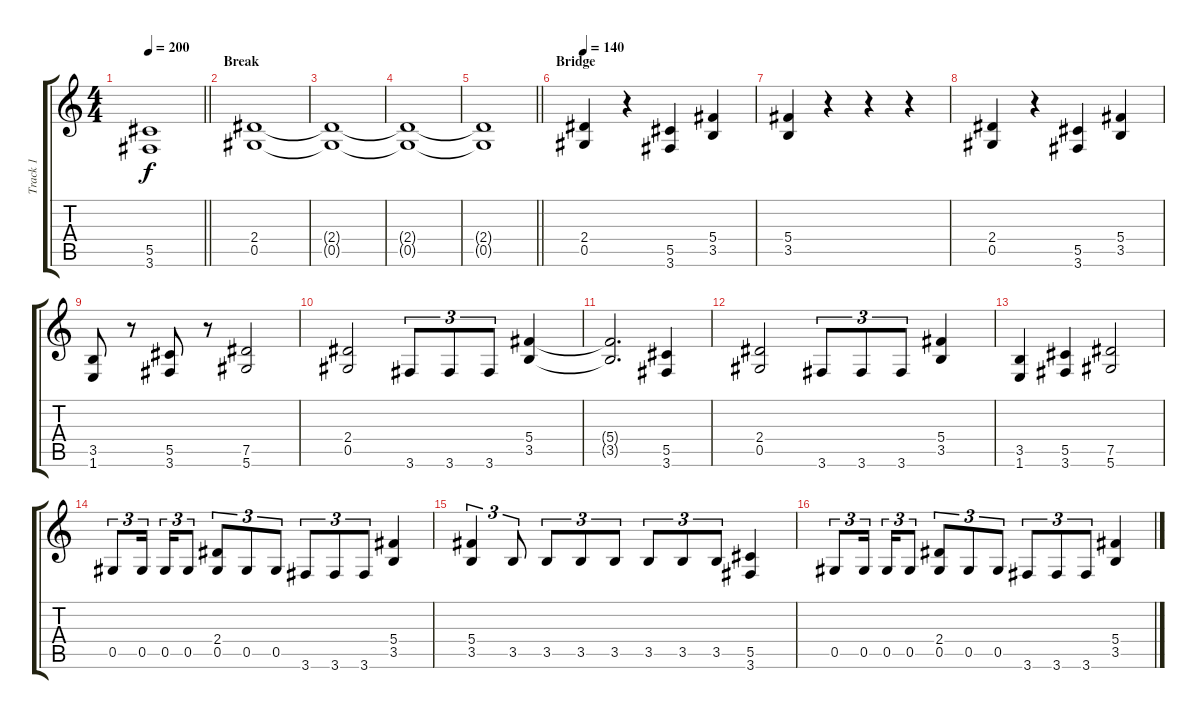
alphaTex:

\track ("Track 1" "Track 1") {instrument distortionguitar}
\staff {score tabs}
\tuning (Eb4 Bb3 Gb3 Db3 Ab2 Eb2) {hide}
\ts (4 4)
\tempo 200
\clef g2
\barLineRight lightlight
\ks c
(5.5{t} 3.6{t}).1{dy f} |
\section ("" "Break")
(2.4 0.5).1 |
(2.4{t} 0.5{t}).1 |
(2.4{t} 0.5{t}).1 |
\barLineRight lightlight
(2.4{t} 0.5{t}).1 |
\section ("" "Bridge")
\tempo 140
(2.4 0.5).4 r.4 (5.5 3.6).4 (5.4 3.5).4 |
(5.4 3.5).4 r.4 r.4 r.4 |
(2.4 0.5).4 r.4 (5.5 3.6).4 (5.4 3.5).4 |
(3.5 1.6).8 r.8 (5.5 3.6).8 r.8 (7.5 5.6).2 |
(2.4 0.5).2 3.6.8{tu (3 2)} 3.6.8{tu (3 2)} 3.6.8{tu (3 2)} (5.4 3.5).4 |
(5.4{t} 3.5{t}).2{d} (5.5 3.6).4 |
(2.4 0.5).2 3.6.8{tu (3 2)} 3.6.8{tu (3 2)} 3.6.8{tu (3 2)} (5.4 3.5).4 |
(3.5 1.6).4 (5.5 3.6).4 (7.5 5.6).2 |
0.5.8{tu (3 2)} 0.5.16{tu (3 2) beam splitsecondary} 0.5.16{tu (3 2)} 0.5.8{tu (3 2)} (2.4 0.5).8{tu (3 2)} 0.5.8{tu (3 2)} 0.5.8{tu (3 2)} 3.6.8{tu (3 2)} 3.6.8{tu (3 2)} 3.6.8{tu (3 2)} (5.4 3.5).4 |
(5.4 3.5).4{tu (3 2)} 3.5.8{tu (3 2)} 3.5.8{tu (3 2)} 3.5.8{tu (3 2)} 3.5.8{tu (3 2)} 3.5.8{tu (3 2)} 3.5.8{tu (3 2)} 3.5.8{tu (3 2)} (5.5 3.6).4 |
0.5.8{tu (3 2)} 0.5.16{tu (3 2) beam splitsecondary} 0.5.16{tu (3 2)} 0.5.8{tu (3 2)} (2.4 0.5).8{tu (3 2)} 0.5.8{tu (3 2)} 0.5.8{tu (3 2)} 3.6.8{tu (3 2)} 3.6.8{tu (3 2)} 3.6.8{tu (3 2)} (5.4 3.5).4
